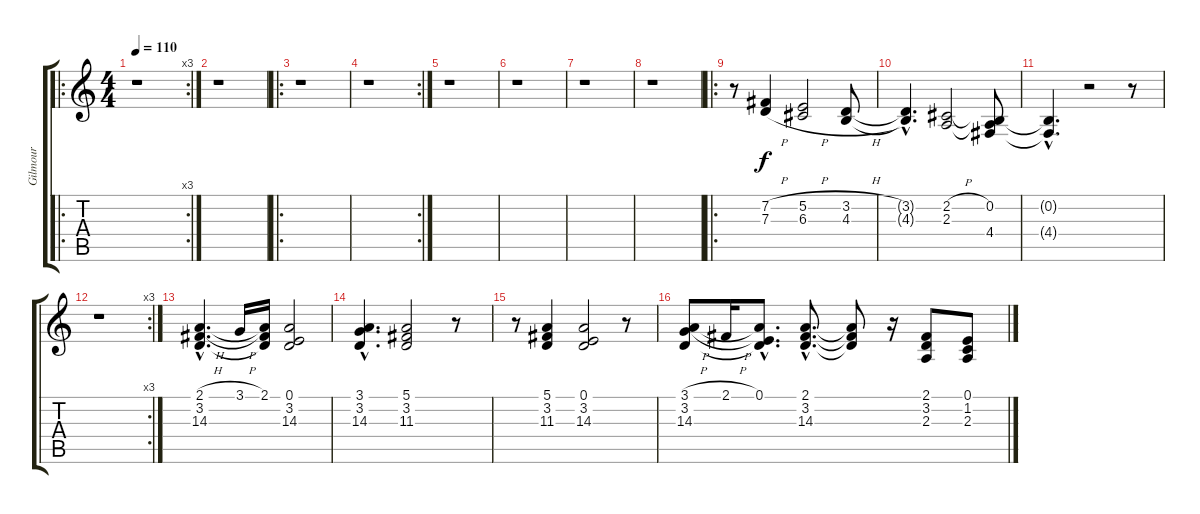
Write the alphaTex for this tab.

\track ("Gilmour" "Gilmour") {instrument synthvoice}
\staff {score tabs}
\tuning (E4 B3 G3 D3 A2 E2) {hide}
\ro
\rc 3
\ts (4 4)
\tempo 110
\clef g2
\ks c
r.1{dy f instrument synthvoice} |
r.1 |
\ro
r.1 |
\rc 2
r.1 |
r.1 |
r.1 |
r.1 |
r.1 |
\ro
r.8 (7.2{h} 7.3{h}).4 (5.2{h} 6.3{h}).2 (3.2{h} 4.3{h}).8 |
(3.2{hac t} 4.3{t}).4{d} (2.2{h} 2.3).2 (0.2 2.3{t} 4.4).8 |
(0.2{hac t} 4.4{hac t}).4{d} r.2 r.8 |
\rc 3
r.1 |
(2.1{h hac} 3.2 14.3{hac}).4{d volume 14} 3.1{h}.16 (2.1 3.2{t} 14.3{t}).16 (0.1 3.2 14.3).2 |
(3.1{hac} 3.2{hac} 14.3{hac}).4{d} (5.1 3.2 11.3).2 r.8 |
r.8 (5.1 3.2 11.3).4 (0.1 3.2 14.3).2 r.8 |
(3.1{h} 3.2 14.3).8 2.1{h}.16 (0.1 3.2{hac t} 14.3{hac t}).8{d} (2.1{hac} 3.2{hac} 14.3).8{d} (2.1{t} 3.2{t} 14.3{t}).8 r.16 (2.1 3.2 2.3).8 (0.1 1.2 2.3).8
